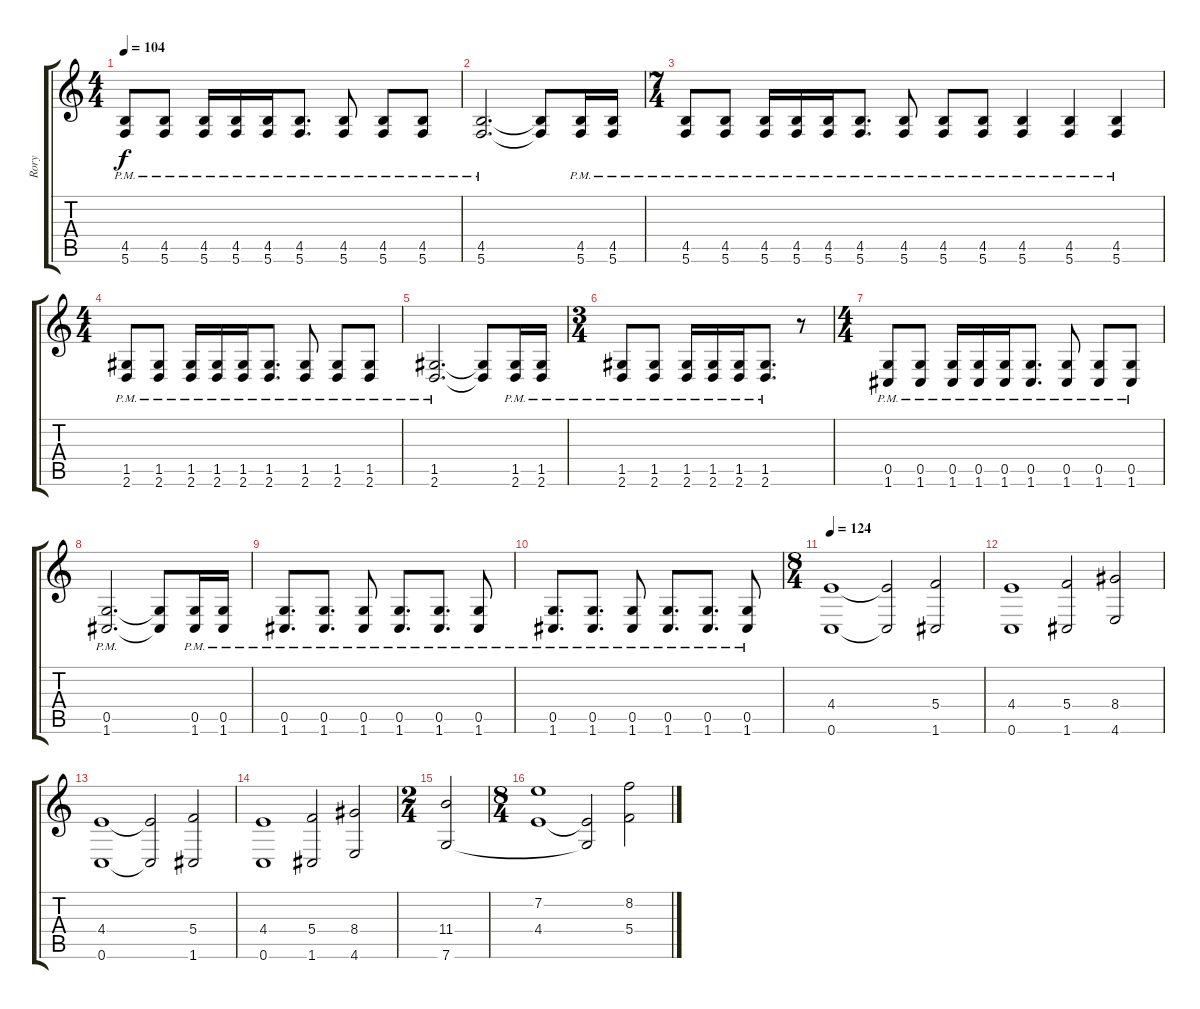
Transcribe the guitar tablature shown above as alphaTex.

\track ("Rory" "Rory") {instrument overdrivenguitar}
\staff {score tabs}
\tuning (D4 A3 F3 C3 G2 C2) {hide}
\ts (4 4)
\tempo 104
\clef g2
\ks c
(4.5{pm} 5.6{pm}).8{dy f} (4.5{pm} 5.6{pm}).8 (4.5{pm} 5.6{pm}).16 (4.5{pm} 5.6{pm}).16 (4.5{pm} 5.6{pm}).16 (4.5{pm} 5.6{pm}).8{d} (4.5{pm} 5.6{pm}).8 (4.5{pm} 5.6{pm}).8 (4.5{pm} 5.6{pm}).8 |
(4.5{pm} 5.6{pm}).2{d} (4.5{t} 5.6{t}).8 (4.5{pm} 5.6{pm}).16 (4.5{pm} 5.6{pm}).16 |
\ts (7 4)
(4.5{pm} 5.6{pm}).8 (4.5{pm} 5.6{pm}).8 (4.5{pm} 5.6{pm}).16 (4.5{pm} 5.6{pm}).16 (4.5{pm} 5.6{pm}).16 (4.5{pm} 5.6{pm}).8{d} (4.5{pm} 5.6{pm}).8 (4.5{pm} 5.6{pm}).8 (4.5{pm} 5.6{pm}).8 (4.5{pm} 5.6{pm}).4 (4.5{pm} 5.6{pm}).4 (4.5{pm} 5.6{pm}).4 |
\ts (4 4)
(1.5{pm} 2.6{pm}).8 (1.5{pm} 2.6{pm}).8 (1.5{pm} 2.6{pm}).16 (1.5{pm} 2.6{pm}).16 (1.5{pm} 2.6{pm}).16 (1.5{pm} 2.6{pm}).8{d} (1.5{pm} 2.6{pm}).8 (1.5{pm} 2.6{pm}).8 (1.5{pm} 2.6{pm}).8 |
(1.5{pm} 2.6{pm}).2{d} (1.5{t} 2.6{t}).8 (1.5{pm} 2.6{pm}).16 (1.5{pm} 2.6{pm}).16 |
\ts (3 4)
(1.5{pm} 2.6{pm}).8 (1.5{pm} 2.6{pm}).8 (1.5{pm} 2.6{pm}).16 (1.5{pm} 2.6{pm}).16 (1.5{pm} 2.6{pm}).16 (1.5{pm} 2.6{pm}).8{d} r.8 |
\ts (4 4)
(0.5{pm} 1.6{pm}).8 (0.5{pm} 1.6{pm}).8 (0.5{pm} 1.6{pm}).16 (0.5{pm} 1.6{pm}).16 (0.5{pm} 1.6{pm}).16 (0.5{pm} 1.6{pm}).8{d} (0.5{pm} 1.6{pm}).8 (0.5{pm} 1.6{pm}).8 (0.5{pm} 1.6{pm}).8 |
(0.5{pm} 1.6{pm}).2{d} (0.5{t} 1.6{t}).8 (0.5{pm} 1.6{pm}).16 (0.5{pm} 1.6{pm}).16 |
(0.5{pm} 1.6{pm}).8{d} (0.5{pm} 1.6{pm}).8{d} (0.5{pm} 1.6{pm}).8 (0.5{pm} 1.6{pm}).8{d} (0.5{pm} 1.6{pm}).8{d} (0.5{pm} 1.6{pm}).8 |
(0.5{pm} 1.6{pm}).8{d} (0.5{pm} 1.6{pm}).8{d} (0.5{pm} 1.6{pm}).8 (0.5{pm} 1.6{pm}).8{d} (0.5{pm} 1.6{pm}).8{d} (0.5{pm} 1.6{pm}).8 |
\ts (8 4)
\tempo 124
(4.4 0.6).1 (4.4{t} 0.6{t}).2 (5.4 1.6).2 |
(4.4 0.6).1 (5.4 1.6).2 (8.4 4.6).2 |
(4.4 0.6).1 (4.4{t} 0.6{t}).2 (5.4 1.6).2 |
(4.4 0.6).1 (5.4 1.6).2 (8.4 4.6).2 |
\ts (2 4)
(11.4 7.6).2 |
\ts (8 4)
(7.2 4.4).1 (4.4{t} 7.6{t}).2 (8.2 5.4).2
